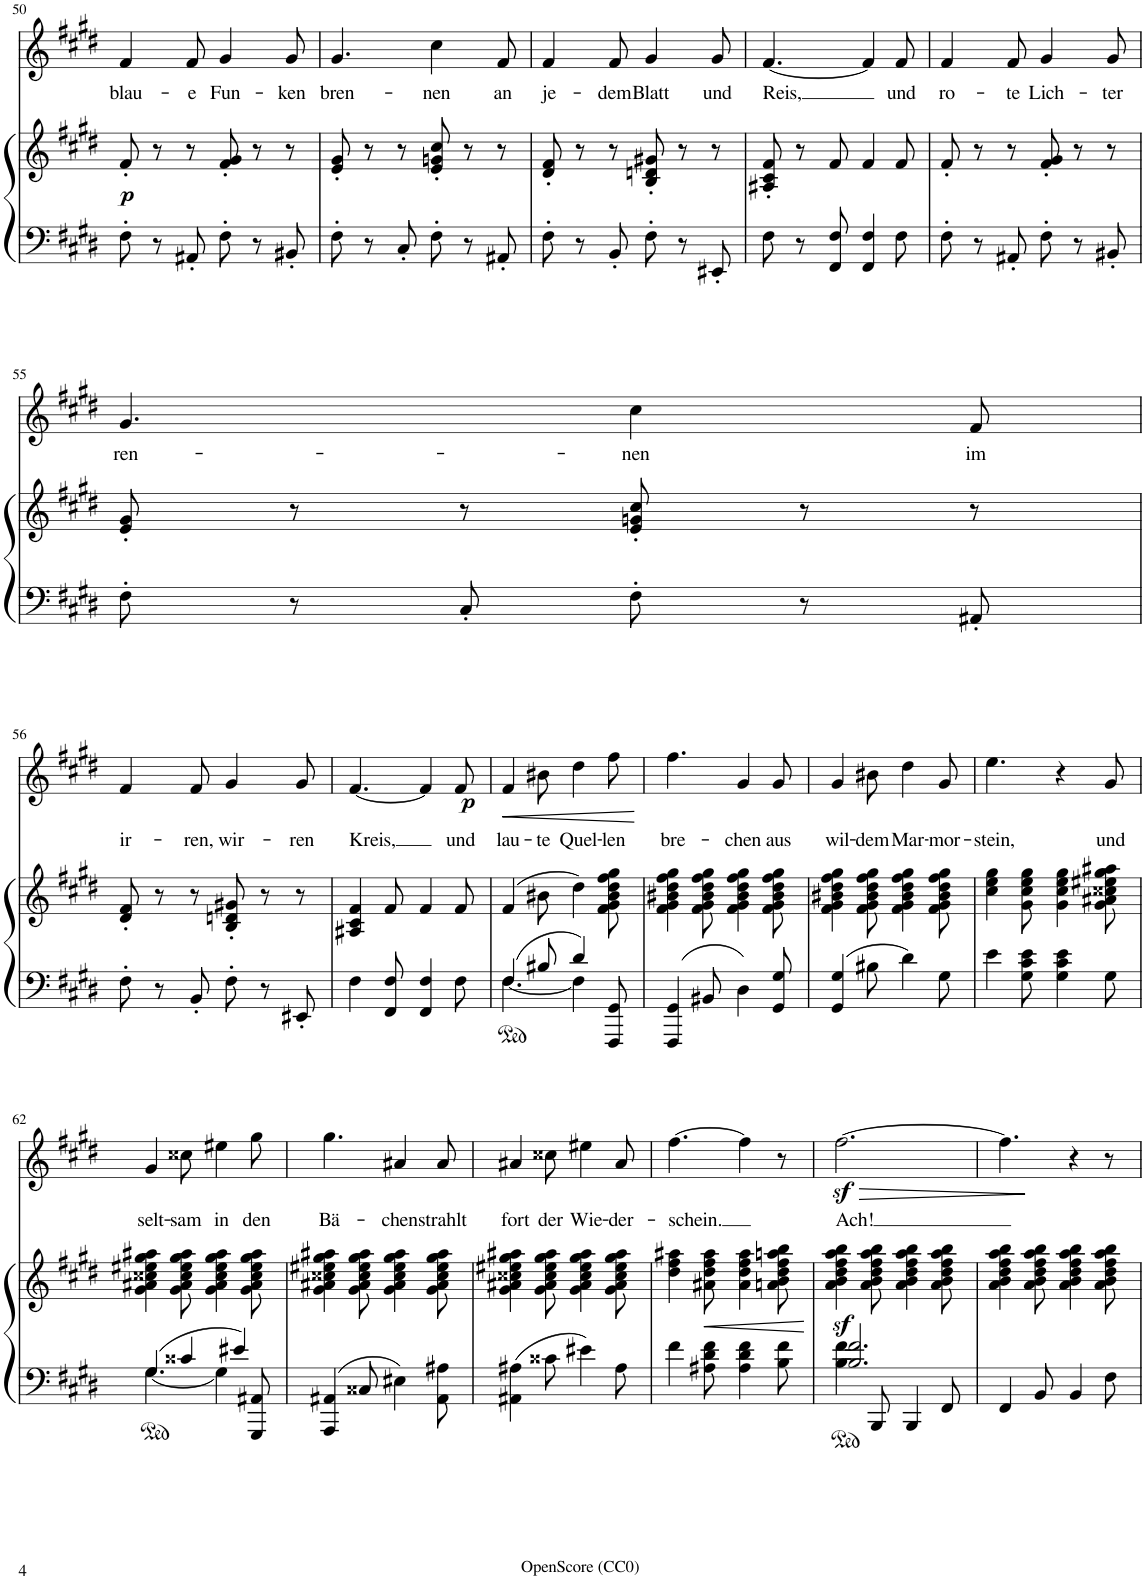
**kern	**kern	**dynam	**kern	**text	**dynam
*part2	*part2	*part2	*part1	*part1	*part1
*staff3	*staff2	*staff2/3	*staff1	*staff1	*staff1
*I"Piano	*	*	*I"Voice	*	*
*I'Pno	*	*	*	*	*
!!LO:PB:g=z
*clefF4	*clefG2	*	*clefG2	*	*
*k[f#c#g#d#]	*k[f#c#g#d#]	*	*k[f#c#g#d#]	*	*
*M6/8	*M6/8	*	*M6/8	*	*
=50	=50	=50	=50	=50	=50
!	!	!LO:DY:b	!	!LO:LY:b	!
8F#'\	8f#'/	p	4f#/	blau-	.
8r	8r	.	.	.	.
!	!	!	!	!LO:LY:b	!
8AA#X'/	8r	.	8f#/	-e	.
!	!	!	!	!LO:LY:b	!
8F#'\	8f#/' 8g#/'	.	4g#/	Fun-	.
8r	8r	.	.	.	.
!	!	!	!	!LO:LY:b	!
8BB#X'/	8r	.	8g#/	-ken	.
=51	=51	=51	=51	=51	=51
!	!	!	!	!LO:LY:b	!
8F#'\	8e/' 8g#/'	.	4.g#/	bren-	.
8r	8r	.	.	.	.
8C#'/	8r	.	.	.	.
!	!	!	!	!LO:LY:b	!
8F#'\	8e/' 8gn/' 8cc#/'	.	4cc#\	-nen	.
8r	8r	.	.	.	.
!	!	!	!	!LO:LY:b	!
8AA#X'/	8r	.	8f#/	an	.
=52	=52	=52	=52	=52	=52
!	!	!	!	!LO:LY:b	!
8F#'\	8d#/' 8f#/'	.	4f#/	je-	.
8r	8r	.	.	.	.
!	!	!	!	!LO:LY:b	!
8BB'/	8r	.	8f#/	-dem	.
!	!	!	!	!LO:LY:b	!
8F#'\	8B/' 8dn/' 8g#X/'	.	4g#/	Blatt	.
8r	8r	.	.	.	.
!	!	!	!	!LO:LY:b	!
8EE#X'/	8r	.	8g#/	und	.
=53	=53	=53	=53	=53	=53
!	!	!	!	!LO:LY:b	!
8F#\	8A#X/' 8c#/' 8f#/'	.	[4.f#/	Reis,	.
8r	8r	.	.	.	.
8FF#/ 8F#/	8f#/	.	.	.	.
4FF#/ 4F#/	4f#/	.	4f#/]	.	.
!	!	!	!	!LO:LY:b	!
8F#\	8f#/	.	8f#/	und	.
=54	=54	=54	=54	=54	=54
!	!	!	!	!LO:LY:b	!
8F#'\	8f#'/	.	4f#/	ro-	.
8r	8r	.	.	.	.
!	!	!	!	!LO:LY:b	!
8AA#X'/	8r	.	8f#/	-te	.
!	!	!	!	!LO:LY:b	!
8F#'\	8f#/' 8g#/'	.	4g#/	Lich-	.
8r	8r	.	.	.	.
!	!	!	!	!LO:LY:b	!
8BB#X'/	8r	.	8g#/	-ter	.
!!LO:LB:g=z
=55	=55	=55	=55	=55	=55
!	!	!	!	!LO:LY:b	!
8F#'\	8e/' 8g#/'	.	4.g#/	ren-	.
8r	8r	.	.	.	.
8C#'/	8r	.	.	.	.
!	!	!	!	!LO:LY:b	!
8F#'\	8e/' 8gn/' 8cc#/'	.	4cc#\	-nen	.
8r	8r	.	.	.	.
!	!	!	!	!LO:LY:b	!
8AA#X'/	8r	.	8f#/	im	.
!!LO:LB:g=z
=56	=56	=56	=56	=56	=56
!	!	!	!	!LO:LY:b	!
8F#'\	8d#/' 8f#/'	.	4f#/	ir-	.
8r	8r	.	.	.	.
!	!	!	!	!LO:LY:b	!
8BB'/	8r	.	8f#/	-ren,	.
!	!	!	!	!LO:LY:b	!
8F#'\	8B/' 8dn/' 8g#X/'	.	4g#/	wir-	.
8r	8r	.	.	.	.
!	!	!	!	!LO:LY:b	!
8EE#X'/	8r	.	8g#/	-ren	.
=57	=57	=57	=57	=57	=57
!	!	!	!	!LO:LY:b	!
4F#\	4A#X/ 4c#/ 4f#/	.	[4.f#/	Kreis,	.
8FF#/ 8F#/	8f#/	.	.	.	.
4FF#/ 4F#/	4f#/	.	4f#/]	.	.
!	!	!	!	!LO:LY:b	!LO:DY:b
8F#\	8f#/	.	8f#/	und	p
=58	=58	=58	=58	=58	=58
*^	*	*	*	*	*
!	!LO:N:head=solid	!	!	!	!LO:LY:b	!LO:HP:b
4F#/	[4.F#\	(4f#/	.	4f#/	lau-	<
!	!	!	!	!	!LO:LY:b	!
8B#X/	.	8b#X\	.	8b#X\	-te	.
!	!	!	!	!	!LO:LY:b	!
4d#/	4F#\]	4dd#\)	.	4dd#\	Quel-	.
!	!	!	!	!	!LO:LY:b	!
8FFF#/ 8GG#/	8ryy	8f#\ 8g#\ 8b#\ 8dd#\ 8ff#\ 8gg#\	.	8ff#\	-len	.
*v	*v	*	*	*	*	*
.	.	.	.	.	[
=59	=59	=59	=59	=59	=59
!	!	!	!	!LO:LY:b	!
4FFF#/ 4GG#/	4f#\ 4g#\ 4b#X\ 4dd#\ 4ff#\ 4gg#\	.	4.ff#\	bre-	.
8BB#X/	8f#\ 8g#\ 8b#\ 8dd#\ 8ff#\ 8gg#\	.	.	.	.
!	!	!	!	!LO:LY:b	!
4D#\	4f#\ 4g#\ 4b#\ 4dd#\ 4ff#\ 4gg#\	.	4g#/	-chen	.
!	!	!	!	!LO:LY:b	!
8GG#/ 8G#/	8f#\ 8g#\ 8b#\ 8dd#\ 8ff#\ 8gg#\	.	8g#/	aus	.
=60	=60	=60	=60	=60	=60
!	!	!	!	!LO:LY:b	!
4GG#/ 4G#/	4f#\ 4g#\ 4b#X\ 4dd#\ 4ff#\ 4gg#\	.	4g#/	wil-	.
!	!	!	!	!LO:LY:b	!
8B#X\	8f#\ 8g#\ 8b#\ 8dd#\ 8ff#\ 8gg#\	.	8b#X\	-dem	.
!	!	!	!	!LO:LY:b	!
4d#\	4f#\ 4g#\ 4b#\ 4dd#\ 4ff#\ 4gg#\	.	4dd#\	Mar-	.
!	!	!	!	!LO:LY:b	!
8G#\	8f#\ 8g#\ 8b#\ 8dd#\ 8ff#\ 8gg#\	.	8g#/	-mor-	.
=61	=61	=61	=61	=61	=61
!	!	!	!	!LO:LY:b	!
4e\	4cc#\ 4ee\ 4gg#\	.	4.ee\	-stein,	.
8G#\ 8c#\ 8e\	8g#\ 8cc#\ 8ee\ 8gg#\	.	.	.	.
4G#\ 4c#\ 4e\	4g#\ 4cc#\ 4ee\ 4gg#\	.	4r	.	.
!	!	!	!	!LO:LY:b	!
8G#\	8g#\ 8a#X\ 8cc##X\ 8ee#X\ 8gg#\ 8aa#X\	.	8g#/	und	.
!!LO:LB:g=z
=62	=62	=62	=62	=62	=62
*^	*	*	*	*	*
!	!LO:N:head=solid	!	!	!	!LO:LY:b	!
4G#/	[4.G#\	4g#\ 4a#X\ 4cc##X\ 4ee#X\ 4gg#\ 4aa#X\	.	4g#/	selt-	.
!	!	!	!	!	!LO:LY:b	!
4c##X/	.	8g#\ 8a#\ 8cc##\ 8ee#\ 8gg#\ 8aa#\	.	8cc##X\	-sam	.
!	!	!	!	!	!LO:LY:b	!
.	4G#\]	4g#\ 4a#\ 4cc##\ 4ee#\ 4gg#\ 4aa#\	.	4ee#X\	in	.
4e#X/	.	.	.	.	.	.
!	!	!	!	!	!LO:LY:b	!
.	8GGG#/ 8AA#X/	8g#\ 8a#\ 8cc##\ 8ee#\ 8gg#\ 8aa#\	.	8gg#\	den	.
=63	=63	=63	=63	=63	=63	=63
!	!	!	!	!	!LO:LY:b	!
*v	*v	*	*	*	*	*
4AAA/ 4AA#X/	4g#\ 4a#X\ 4cc##X\ 4ee#X\ 4gg#\ 4aa#X\	.	4.gg#\	Bä-	.
8C##X/	8g#\ 8a#\ 8cc##\ 8ee#\ 8gg#\ 8aa#\	.	.	.	.
!	!	!	!	!LO:LY:b	!
4E#X\	4g#\ 4a#\ 4cc##\ 4ee#\ 4gg#\ 4aa#\	.	4a#X/	-chen	.
!	!	!	!	!LO:LY:b	!
8AA#\ 8A#X\	8g#\ 8a#\ 8cc##\ 8ee#\ 8gg#\ 8aa#\	.	8a#/	strahlt	.
=64	=64	=64	=64	=64	=64
!	!	!	!	!LO:LY:b	!
4AA#X\ 4A#X\	4g#\ 4a#X\ 4cc##X\ 4ee#X\ 4gg#\ 4aa#X\	.	4a#X/	fort	.
!	!	!	!	!LO:LY:b	!
8c##X\	8g#\ 8a#\ 8cc##\ 8ee#\ 8gg#\ 8aa#\	.	8cc##X\	der	.
!	!	!	!	!LO:LY:b	!
4e#X\	4g#\ 4a#\ 4cc##\ 4ee#\ 4gg#\ 4aa#\	.	4ee#X\	Wie-	.
!	!	!	!	!LO:LY:b	!
8A#\	8g#\ 8a#\ 8cc##\ 8ee#\ 8gg#\ 8aa#\	.	8a#/	-der-	.
=65	=65	=65	=65	=65	=65
!	!	!	!	!LO:LY:b	!
4f#\	4dd#\ 4ff#\ 4aa#X\	.	[4.ff#\	-schein.	.
!	!	!LO:HP:b	!	!	!
8A#X\ 8d#\ 8f#\	8a#X\ 8dd#\ 8ff#\ 8aa#\	<	.	.	.
4A#\ 4d#\ 4f#\	4a#\ 4dd#\ 4ff#\ 4aa#\	.	4ff#\]	.	.
8B\ 8f#\	8an\ 8b\ 8dd#\ 8ff#\ 8aan\ 8bb\	.	8r	.	.
.	.	[	.	.	.
=66	=66	=66	=66	=66	=66
*^	*	*	*	*	*
!	!	!	!	!	!LO:LY:b	!LO:HP:b
2.B/ 2.f#/	4B\ 4f#\	4a\z< 4b\z< 4dd#\z< 4ff#\z< 4aa\z< 4bb\z<	.	[2.ff#z<\	Ach!	>
.	8BBB/	8a\ 8b\ 8dd#\ 8ff#\ 8aa\ 8bb\	.	.	.	.
.	4BBB/	4a\ 4b\ 4dd#\ 4ff#\ 4aa\ 4bb\	.	.	.	.
.	8FF#/	8a\ 8b\ 8dd#\ 8ff#\ 8aa\ 8bb\	.	.	.	.
*v	*v	*	*	*	*	*
=67	=67	=67	=67	=67	=67
4FF#/	4a\ 4b\ 4dd#\ 4ff#\ 4aa\ 4bb\	.	4.ff#\]	.	.
8BB/	8a\ 8b\ 8dd#\ 8ff#\ 8aa\ 8bb\	.	.	.	.
4BB/	4a\ 4b\ 4dd#\ 4ff#\ 4aa\ 4bb\	.	4r	.	]
8F#\	8a\ 8b\ 8dd#\ 8ff#\ 8aa\ 8bb\	.	8r	.	.
=	=	=	=	=	=
*-	*-	*-	*-	*-	*-
